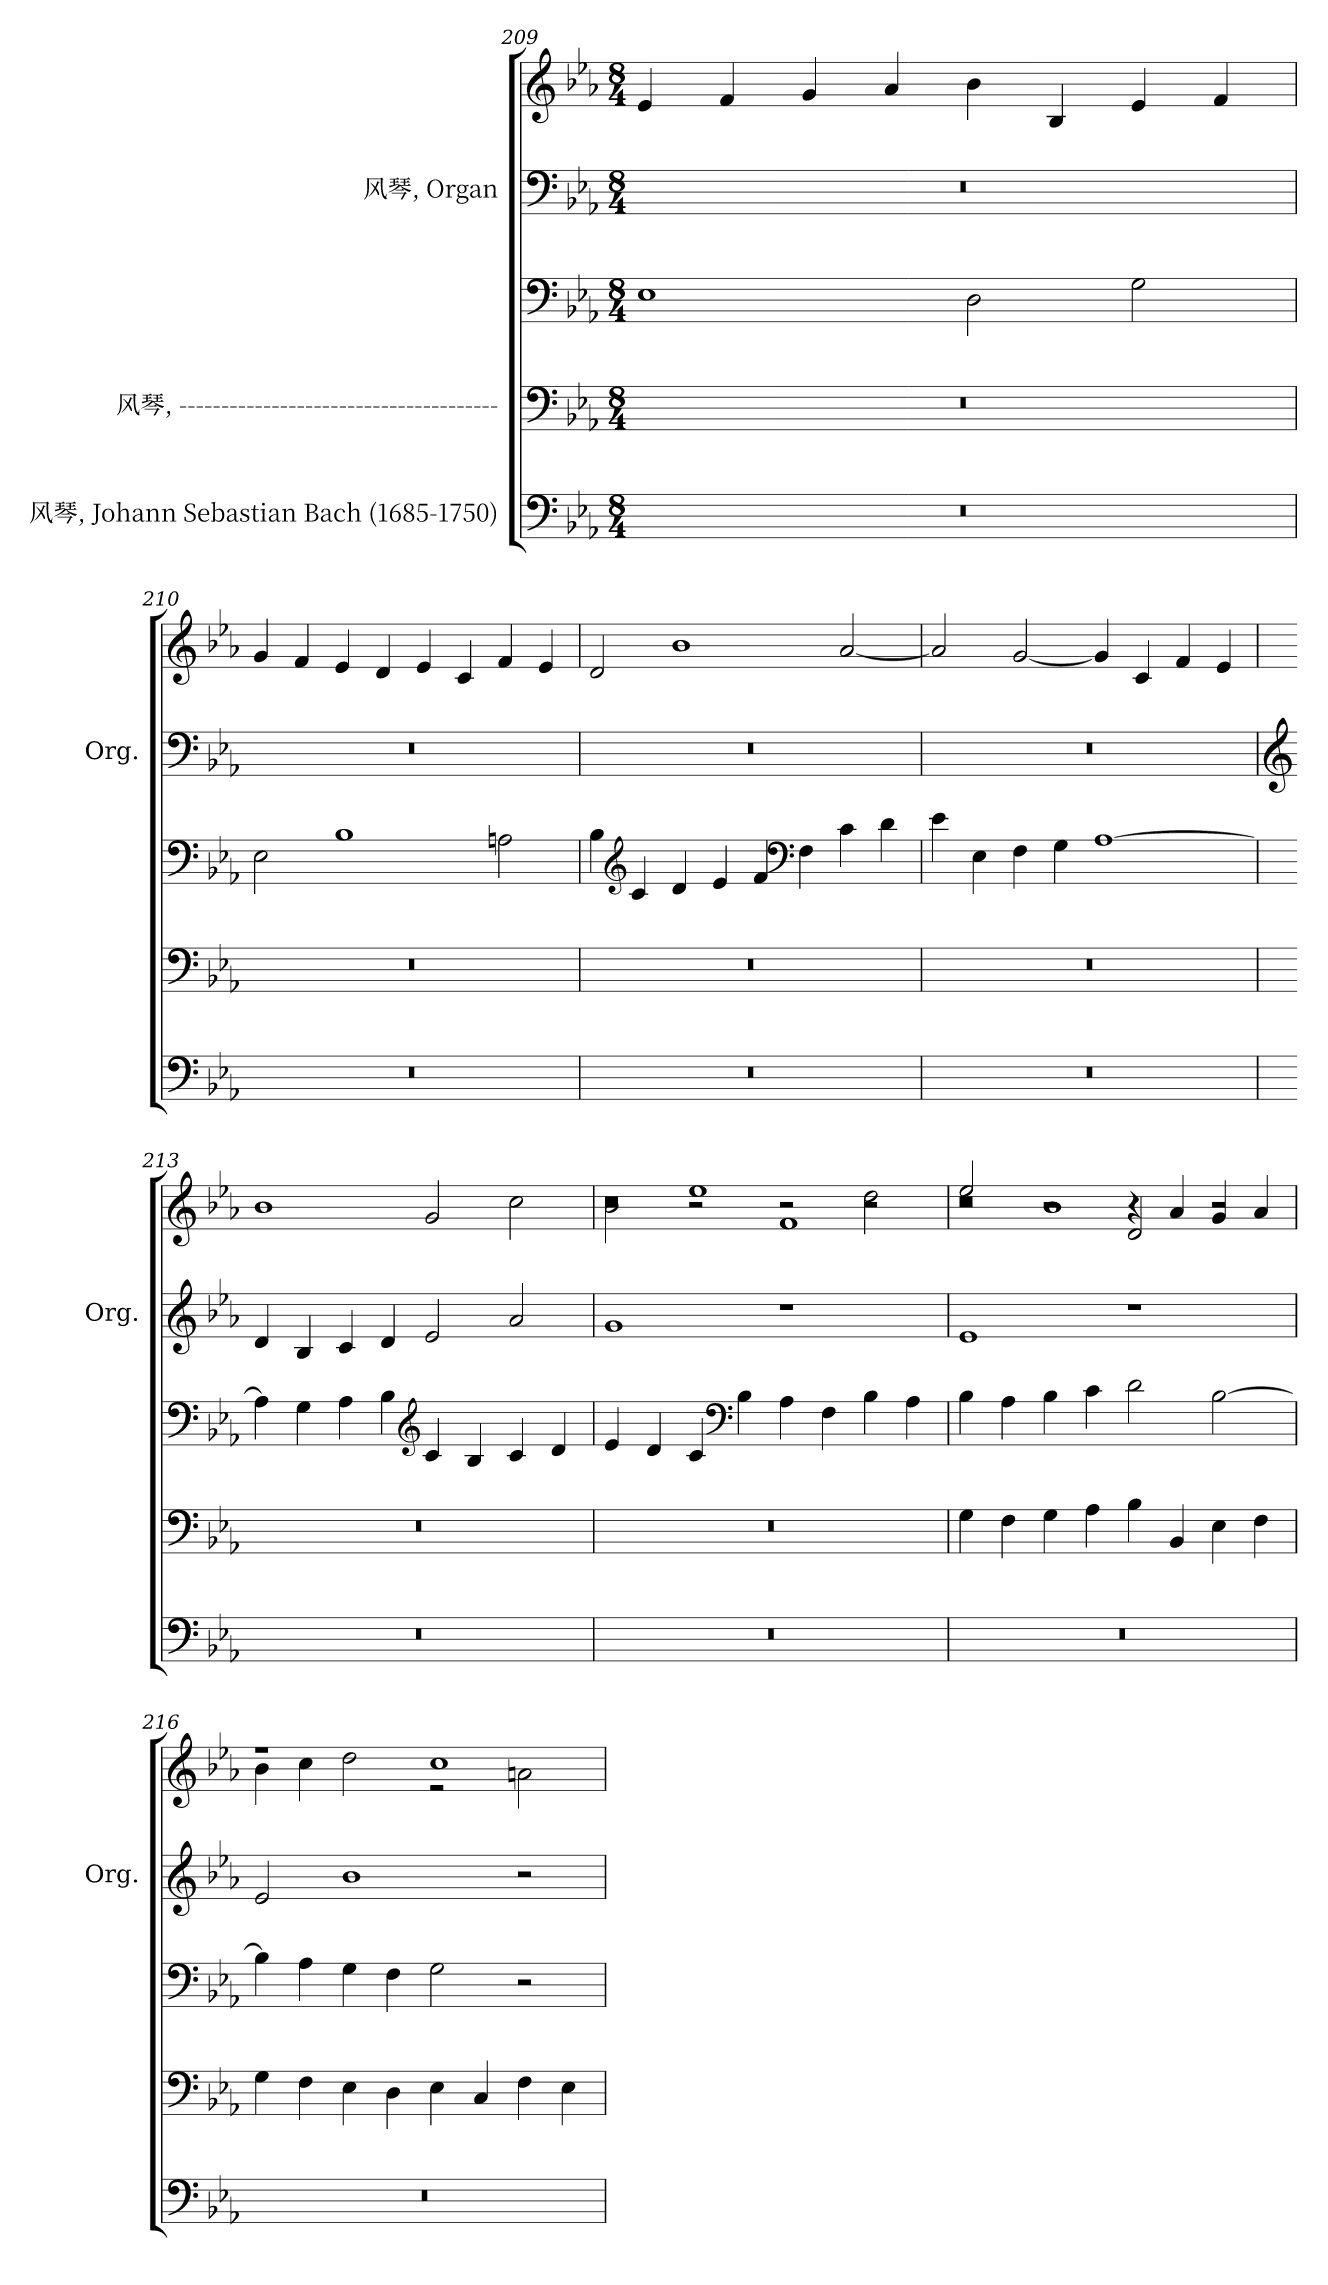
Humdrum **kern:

**kern	**kern	**kern	**kern	**kern
*part3	*part2	*part2	*part1	*part1
*staff5	*staff4	*staff3	*staff2	*staff1
*I"风琴, Johann Sebastian Bach   (1685-1750)	*I"风琴, --------------------------------------	*	*I"风琴, Organ	*
*	*	*	*I'Org.	*
!!LO:PB:g=z
*clefF4	*clefF4	*clefF4	*clefF4	*clefG2
*k[b-e-a-]	*k[b-e-a-]	*k[b-e-a-]	*k[b-e-a-]	*k[b-e-a-]
*M8/4	*M8/4	*M8/4	*M8/4	*M8/4
=209	=209	=209	=209	=209
0r	0r	1E-	0r	4e-/
.	.	.	.	4f/
.	.	.	.	4g/
.	.	.	.	4a-/
.	.	2D\	.	4b-\
.	.	.	.	4B-/
.	.	2G\	.	4e-/
.	.	.	.	4f/
=210	=210	=210	=210	=210
0r	0r	2E-\	0r	4g/
.	.	.	.	4f/
.	.	1B-	.	4e-/
.	.	.	.	4d/
.	.	.	.	4e-/
.	.	.	.	4c/
.	.	2An\	.	4f/
.	.	.	.	4e-/
=211	=211	=211	=211	=211
0r	0r	4B-\	0r	2d/
*	*	*clefG2	*	*
.	.	4c/	.	.
.	.	4d/	.	1b-
.	.	4e-/	.	.
.	.	4f/	.	.
*	*	*clefF4	*	*
.	.	4F\	.	.
.	.	4c\	.	[2a-/
.	.	4d\	.	.
=212	=212	=212	=212	=212
0r	0r	4e-\	0r	2a-/]
.	.	4E-\	.	.
.	.	4F\	.	[2g/
.	.	4G\	.	.
.	.	[1A-	.	4g/]
.	.	.	.	4c/
.	.	.	.	4f/
.	.	.	.	4e-/
!!LO:LB:g=z
=213	=213	=213	=213	=213
*	*	*	*clefG2	*
0r	0r	4A-\]	4d/	1b-
.	.	4G\	4B-/	.
.	.	4A-\	4c/	.
.	.	4B-\	4d/	.
*	*	*clefG2	*	*
.	.	4c/	2e-/	2g/
.	.	4B-/	.	.
.	.	4c/	2a-/	2cc\
.	.	4d/	.	.
=214	=214	=214	=214	=214
*	*	*	*	*^
*	*	*	*	*	*^
0r	0r	4e-/	1g	2r	2b-\	1r
.	.	4d/	.	.	.	.
.	.	4c/	.	1ee-	2r	.
*	*	*clefF4	*	*	*	*
.	.	4B-\	.	.	.	.
.	.	4A-\	1r	.	2r	1f
.	.	4F\	.	.	.	.
.	.	4B-\	.	2r	2dd\	.
.	.	4A-\	.	.	.	.
=215	=215	=215	=215	=215	=215	=215
0r	4G\	4B-\	1e-	2ee-/	2r	1r
.	4F\	4A-\	.	.	.	.
.	4G\	4B-\	.	2r	1b-	.
.	4A-\	4c\	.	.	.	.
.	4B-\	2d\	1r	4r	.	2d/
.	4BB-/	.	.	4a-/	.	.
.	4E-\	[2B-\	.	4g/	2r	2r
.	4F\	.	.	4a-/	.	.
*	*	*	*	*	*v	*v
=216	=216	=216	=216	=216	=216
0r	4G\	4B-\]	2e-/	1r	4b-\
.	4F\	4A-\	.	.	4cc\
.	4E-\	4G\	1b-	.	2dd\
.	4D\	4F\	.	.	.
.	4E-\	2G\	.	1cc	2r
.	4C/	.	.	.	.
.	4F\	2r	2r	.	2an\
.	4E-\	.	.	.	.
*	*	*	*	*v	*v
=	=	=	=	=
*-	*-	*-	*-	*-
